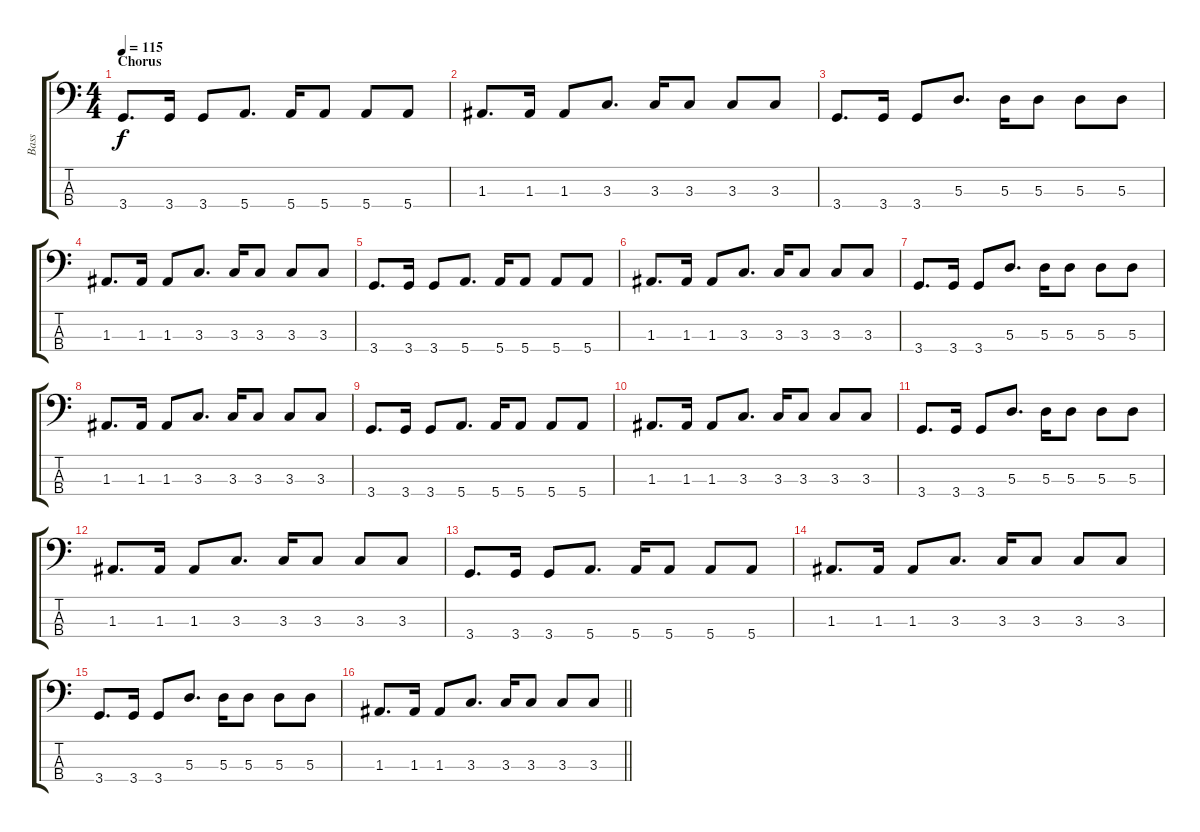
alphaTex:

\track ("Bass" "Bass") {instrument electricbassfinger}
\staff {score tabs}
\tuning (G2 D2 A1 E1) {hide}
\ts (4 4)
\section ("" "Chorus")
\tempo 115
\clef f4
\ks c
3.4.8{d dy f} 3.4.16 3.4.8 5.4.8{d} 5.4.16 5.4.8 5.4.8 5.4.8 |
1.3.8{d} 1.3.16 1.3.8 3.3.8{d} 3.3.16 3.3.8 3.3.8 3.3.8 |
3.4.8{d} 3.4.16 3.4.8 5.3.8{d} 5.3.16 5.3.8 5.3.8 5.3.8 |
1.3.8{d} 1.3.16 1.3.8 3.3.8{d} 3.3.16 3.3.8 3.3.8 3.3.8 |
3.4.8{d} 3.4.16 3.4.8 5.4.8{d} 5.4.16 5.4.8 5.4.8 5.4.8 |
1.3.8{d} 1.3.16 1.3.8 3.3.8{d} 3.3.16 3.3.8 3.3.8 3.3.8 |
3.4.8{d} 3.4.16 3.4.8 5.3.8{d} 5.3.16 5.3.8 5.3.8 5.3.8 |
1.3.8{d} 1.3.16 1.3.8 3.3.8{d} 3.3.16 3.3.8 3.3.8 3.3.8 |
3.4.8{d} 3.4.16 3.4.8 5.4.8{d} 5.4.16 5.4.8 5.4.8 5.4.8 |
1.3.8{d} 1.3.16 1.3.8 3.3.8{d} 3.3.16 3.3.8 3.3.8 3.3.8 |
3.4.8{d} 3.4.16 3.4.8 5.3.8{d} 5.3.16 5.3.8 5.3.8 5.3.8 |
1.3.8{d} 1.3.16 1.3.8 3.3.8{d} 3.3.16 3.3.8 3.3.8 3.3.8 |
3.4.8{d} 3.4.16 3.4.8 5.4.8{d} 5.4.16 5.4.8 5.4.8 5.4.8 |
1.3.8{d} 1.3.16 1.3.8 3.3.8{d} 3.3.16 3.3.8 3.3.8 3.3.8 |
3.4.8{d} 3.4.16 3.4.8 5.3.8{d} 5.3.16 5.3.8 5.3.8 5.3.8 |
\barLineRight lightlight
1.3.8{d} 1.3.16 1.3.8 3.3.8{d} 3.3.16 3.3.8 3.3.8 3.3.8
